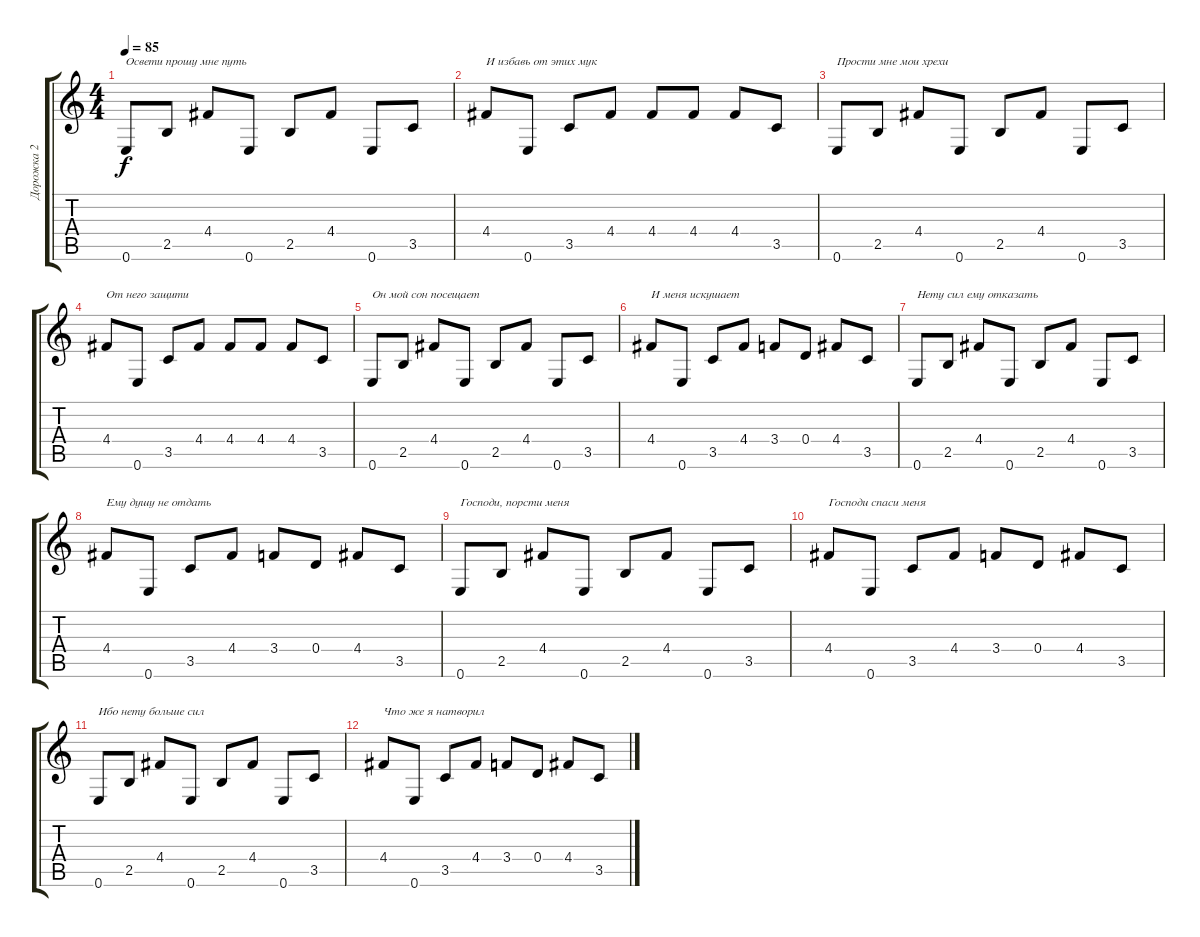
\track ("Дорожка 2" "Дорожка 2") {instrument distortionguitar}
\staff {score tabs}
\tuning (E4 B3 G3 D3 A2 E2) {hide}
\ts (4 4)
\tempo 85
\clef g2
\ks c
0.6.8{txt "Освети прошу мне путь" dy f} 2.5.8 4.4.8 0.6.8 2.5.8 4.4.8 0.6.8 3.5.8 |
4.4.8{txt "И избавь от этих мук"} 0.6.8 3.5.8 4.4.8 4.4.8 4.4.8 4.4.8 3.5.8 |
0.6.8{txt "Прости мне мои хрехи"} 2.5.8 4.4.8 0.6.8 2.5.8 4.4.8 0.6.8 3.5.8 |
4.4.8{txt "От него защити"} 0.6.8 3.5.8 4.4.8 4.4.8 4.4.8 4.4.8 3.5.8 |
0.6.8{txt "Он мой сон посещает"} 2.5.8 4.4.8 0.6.8 2.5.8 4.4.8 0.6.8 3.5.8 |
4.4.8{txt "И меня искушает"} 0.6.8 3.5.8 4.4.8 3.4.8 0.4.8 4.4.8 3.5.8 |
0.6.8{txt "Нету сил ему отказать"} 2.5.8 4.4.8 0.6.8 2.5.8 4.4.8 0.6.8 3.5.8 |
4.4.8{txt "Ему душу не отдать"} 0.6.8 3.5.8 4.4.8 3.4.8 0.4.8 4.4.8 3.5.8 |
0.6.8{txt "Господи, порсти меня"} 2.5.8 4.4.8 0.6.8 2.5.8 4.4.8 0.6.8 3.5.8 |
4.4.8{txt "Господи спаси меня"} 0.6.8 3.5.8 4.4.8 3.4.8 0.4.8 4.4.8 3.5.8 |
0.6.8{txt "Ибо нету больше сил"} 2.5.8 4.4.8 0.6.8 2.5.8 4.4.8 0.6.8 3.5.8 |
4.4.8{txt "Что же я натворил"} 0.6.8 3.5.8 4.4.8 3.4.8 0.4.8 4.4.8 3.5.8
